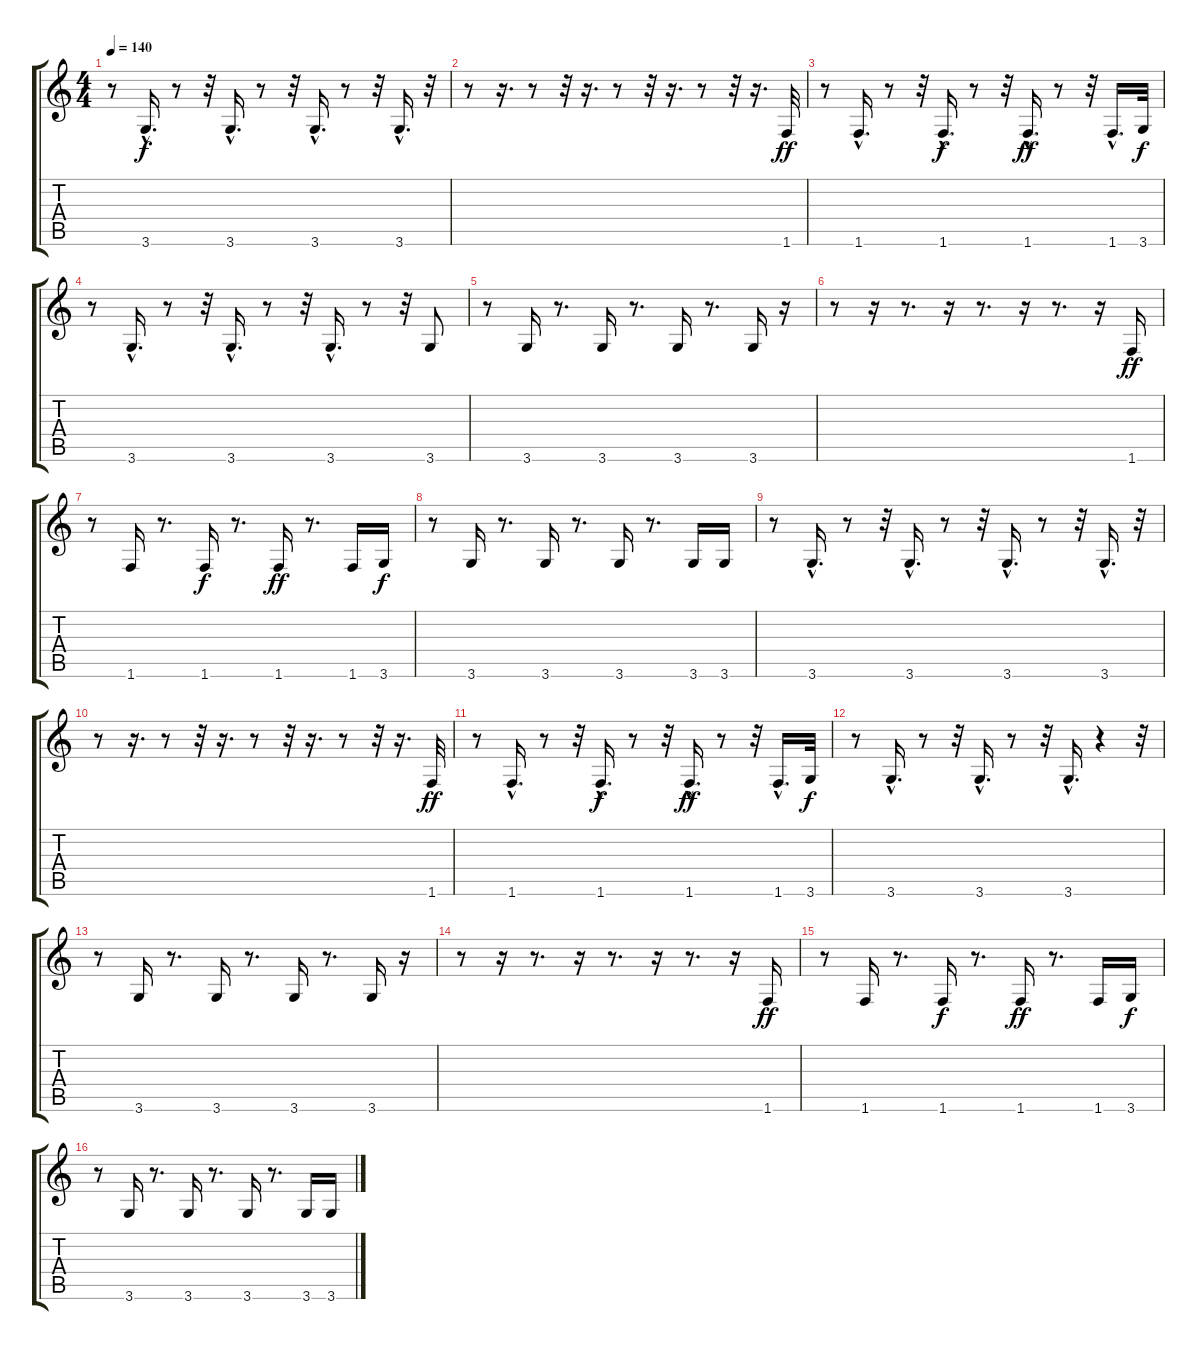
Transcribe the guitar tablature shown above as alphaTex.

\track "" {instrument slapbass1}
\staff {score tabs}
\tuning (E4 B3 G3 D3 A2 E2) {hide}
\ts (4 4)
\tempo 140
\clef g2
\ks c
r.8{dy f} 3.6{hac}.16{d} r.8 r.32 3.6{hac}.16{d} r.8 r.32 3.6{hac}.16{d} r.8 r.32 3.6{hac}.16{d} r.32 |
r.8 r.16{d} r.8 r.32 r.16{d} r.8 r.32 r.16{d} r.8 r.32 r.16{d} 1.6.32{dy ff} |
r.8 1.6{hac}.16{d} r.8 r.32 1.6{hac}.16{d dy f} r.8 r.32 1.6{hac}.16{d dy ff} r.8 r.32 1.6{hac}.16{d} 3.6.32{dy f} |
r.8 3.6{hac}.16{d} r.8 r.32 3.6{hac}.16{d} r.8 r.32 3.6{hac}.16{d} r.8 r.32 3.6.8 |
r.8 3.6.16 r.8{d} 3.6.16 r.8{d} 3.6.16 r.8{d} 3.6.16 r.16 |
r.8 r.16 r.8{d} r.16 r.8{d} r.16 r.8{d} r.16 1.6.16{dy ff} |
r.8 1.6.16 r.8{d} 1.6.16{dy f} r.8{d} 1.6.16{dy ff} r.8{d} 1.6.16 3.6.16{dy f} |
r.8 3.6.16 r.8{d} 3.6.16 r.8{d} 3.6.16 r.8{d} 3.6.16 3.6.16 |
r.8 3.6{hac}.16{d} r.8 r.32 3.6{hac}.16{d} r.8 r.32 3.6{hac}.16{d} r.8 r.32 3.6{hac}.16{d} r.32 |
r.8 r.16{d} r.8 r.32 r.16{d} r.8 r.32 r.16{d} r.8 r.32 r.16{d} 1.6.32{dy ff} |
r.8 1.6{hac}.16{d} r.8 r.32 1.6{hac}.16{d dy f} r.8 r.32 1.6{hac}.16{d dy ff} r.8 r.32 1.6{hac}.16{d} 3.6.32{dy f} |
r.8 3.6{hac}.16{d} r.8 r.32 3.6{hac}.16{d} r.8 r.32 3.6{hac}.16{d} r.4 r.32 |
r.8 3.6.16 r.8{d} 3.6.16 r.8{d} 3.6.16 r.8{d} 3.6.16 r.16 |
r.8 r.16 r.8{d} r.16 r.8{d} r.16 r.8{d} r.16 1.6.16{dy ff} |
r.8 1.6.16 r.8{d} 1.6.16{dy f} r.8{d} 1.6.16{dy ff} r.8{d} 1.6.16 3.6.16{dy f} |
r.8 3.6.16 r.8{d} 3.6.16 r.8{d} 3.6.16 r.8{d} 3.6.16 3.6.16
